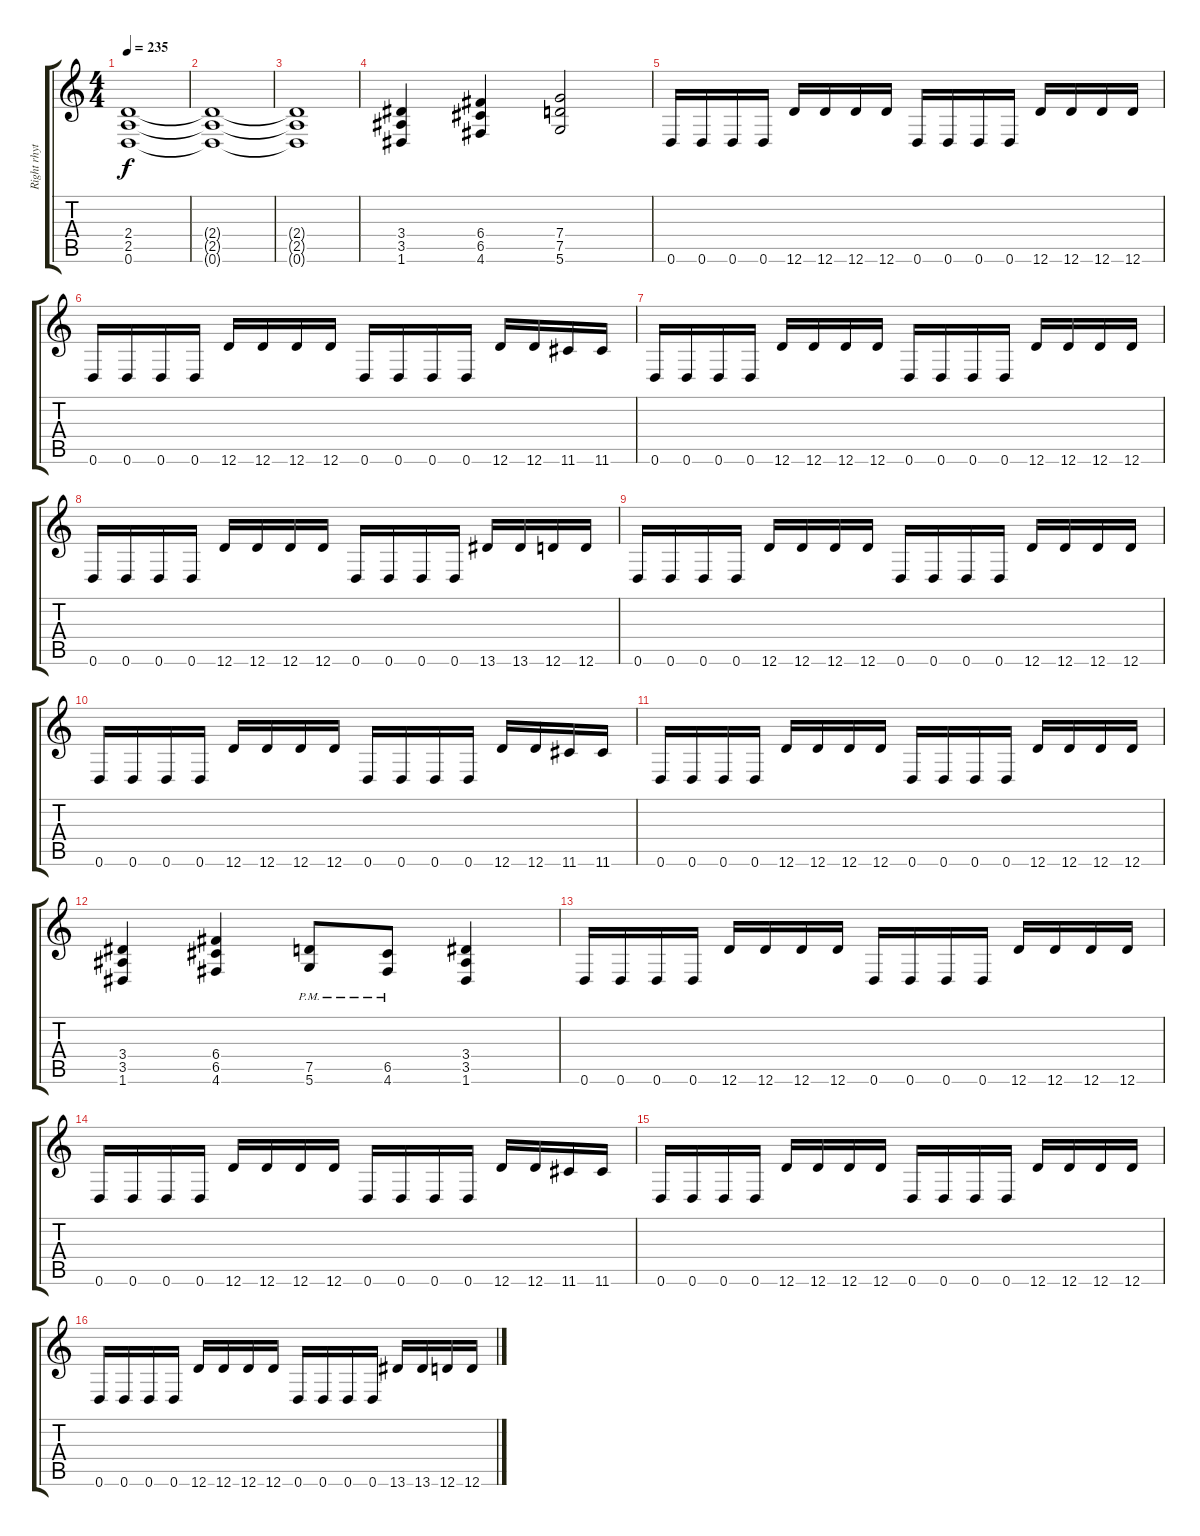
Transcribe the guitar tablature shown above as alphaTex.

\track ("Right rhythm" "Right rhyt") {instrument overdrivenguitar}
\staff {score tabs}
\tuning (D4 A3 F3 C3 G2 D2) {hide}
\ts (4 4)
\tempo 235
\clef g2
\ks c
(2.4{t} 2.5{t} 0.6{t}).1{dy f} |
(2.4{t} 2.5{t} 0.6{t}).1 |
(2.4{t} 2.5{t} 0.6{t}).1 |
(3.4 3.5 1.6).4 (6.4 6.5 4.6).4 (7.4 7.5 5.6).2 |
0.6.16 0.6.16 0.6.16 0.6.16 12.6.16 12.6.16 12.6.16 12.6.16 0.6.16 0.6.16 0.6.16 0.6.16 12.6.16 12.6.16 12.6.16 12.6.16 |
0.6.16 0.6.16 0.6.16 0.6.16 12.6.16 12.6.16 12.6.16 12.6.16 0.6.16 0.6.16 0.6.16 0.6.16 12.6.16 12.6.16 11.6.16 11.6.16 |
0.6.16 0.6.16 0.6.16 0.6.16 12.6.16 12.6.16 12.6.16 12.6.16 0.6.16 0.6.16 0.6.16 0.6.16 12.6.16 12.6.16 12.6.16 12.6.16 |
0.6.16 0.6.16 0.6.16 0.6.16 12.6.16 12.6.16 12.6.16 12.6.16 0.6.16 0.6.16 0.6.16 0.6.16 13.6.16 13.6.16 12.6.16 12.6.16 |
0.6.16 0.6.16 0.6.16 0.6.16 12.6.16 12.6.16 12.6.16 12.6.16 0.6.16 0.6.16 0.6.16 0.6.16 12.6.16 12.6.16 12.6.16 12.6.16 |
0.6.16 0.6.16 0.6.16 0.6.16 12.6.16 12.6.16 12.6.16 12.6.16 0.6.16 0.6.16 0.6.16 0.6.16 12.6.16 12.6.16 11.6.16 11.6.16 |
0.6.16 0.6.16 0.6.16 0.6.16 12.6.16 12.6.16 12.6.16 12.6.16 0.6.16 0.6.16 0.6.16 0.6.16 12.6.16 12.6.16 12.6.16 12.6.16 |
(3.4 3.5 1.6).4 (6.4 6.5 4.6).4 (7.5{pm} 5.6{pm}).8 (6.5{pm} 4.6{pm}).8 (3.4 3.5 1.6).4 |
0.6.16 0.6.16 0.6.16 0.6.16 12.6.16 12.6.16 12.6.16 12.6.16 0.6.16 0.6.16 0.6.16 0.6.16 12.6.16 12.6.16 12.6.16 12.6.16 |
0.6.16 0.6.16 0.6.16 0.6.16 12.6.16 12.6.16 12.6.16 12.6.16 0.6.16 0.6.16 0.6.16 0.6.16 12.6.16 12.6.16 11.6.16 11.6.16 |
0.6.16 0.6.16 0.6.16 0.6.16 12.6.16 12.6.16 12.6.16 12.6.16 0.6.16 0.6.16 0.6.16 0.6.16 12.6.16 12.6.16 12.6.16 12.6.16 |
0.6.16 0.6.16 0.6.16 0.6.16 12.6.16 12.6.16 12.6.16 12.6.16 0.6.16 0.6.16 0.6.16 0.6.16 13.6.16 13.6.16 12.6.16 12.6.16
